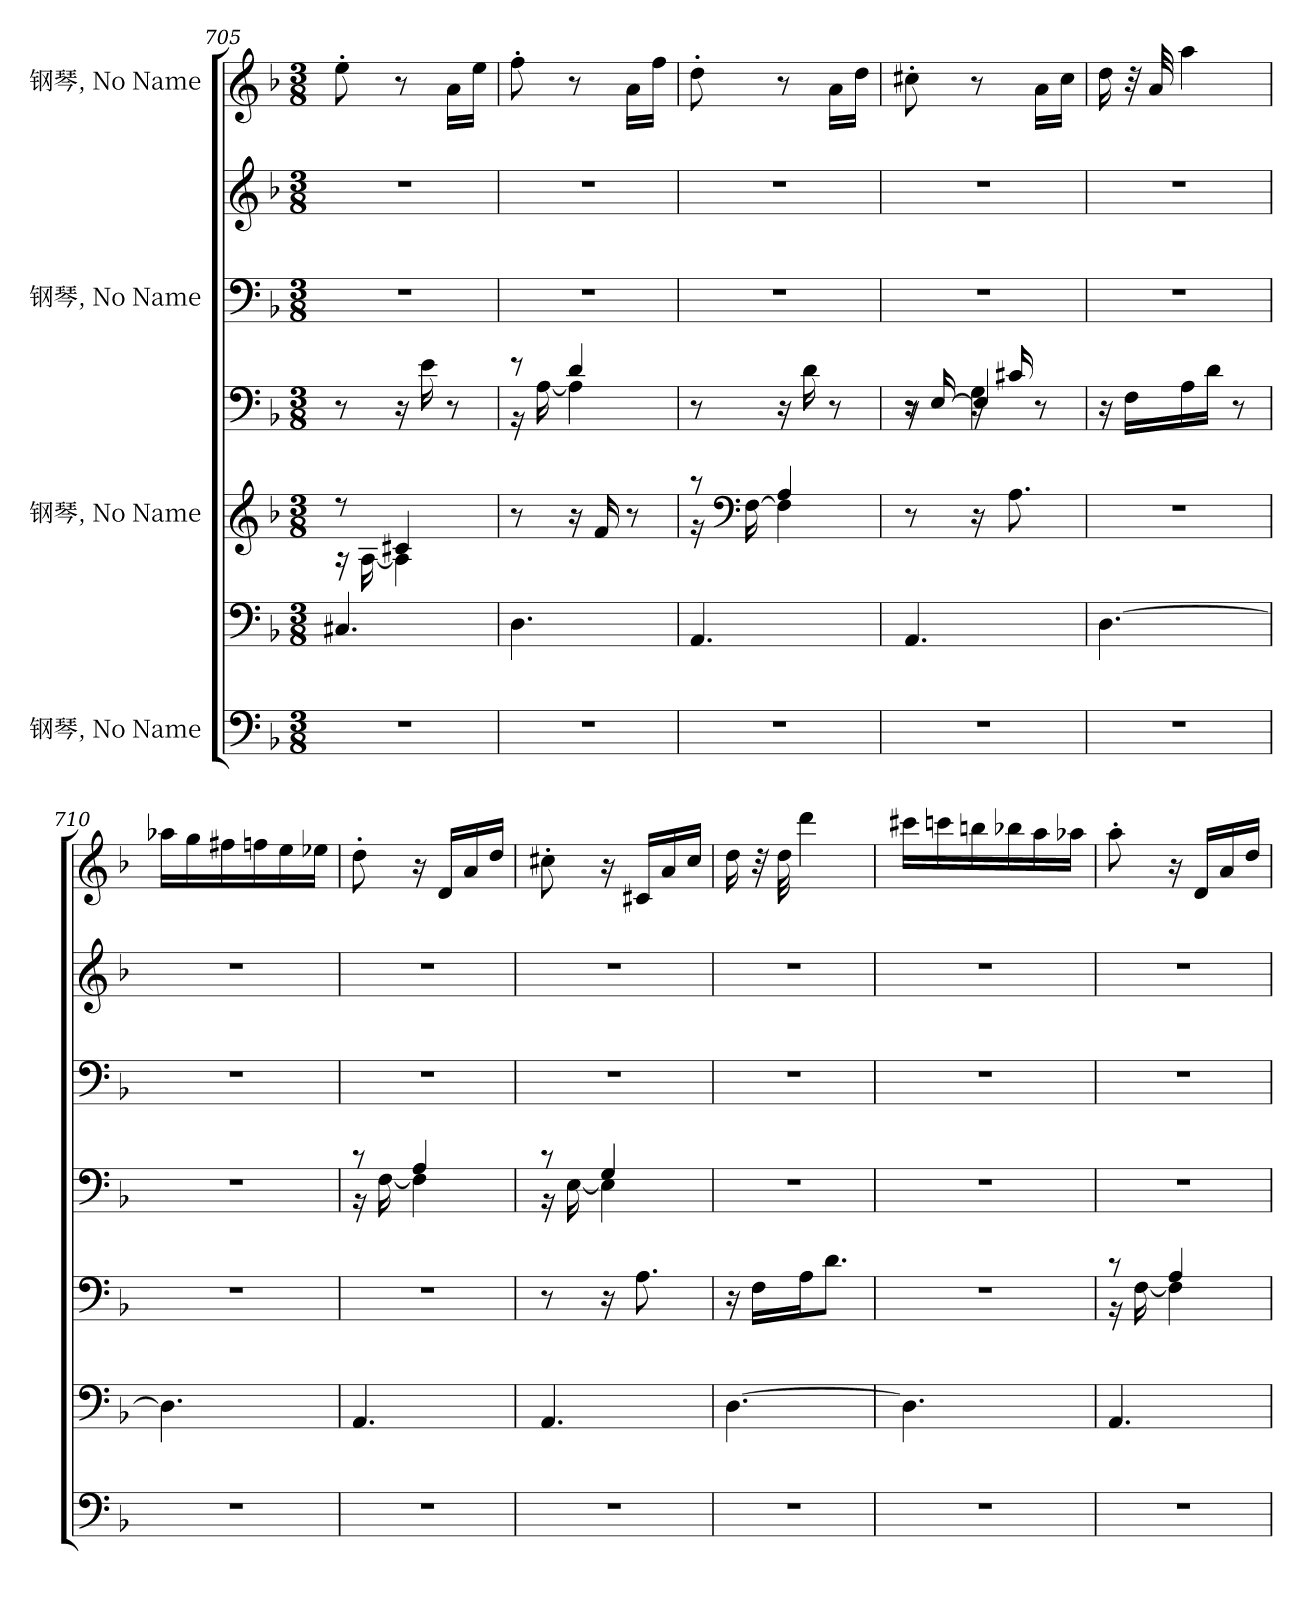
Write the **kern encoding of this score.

**kern	**kern	**kern	**kern	**kern	**kern	**kern
*part4	*part4	*part3	*part3	*part2	*part2	*part1
*staff7	*staff6	*staff5	*staff4	*staff3	*staff2	*staff1
*I"钢琴, No Name	*	*I"钢琴, No Name	*	*I"钢琴, No Name	*	*I"钢琴, No Name
*clefF4	*clefF4	*clefG2	*clefF4	*clefF4	*clefG2	*clefG2
*k[b-]	*k[b-]	*k[b-]	*k[b-]	*k[b-]	*k[b-]	*k[b-]
*M3/8	*M3/8	*M3/8	*M3/8	*M3/8	*M3/8	*M3/8
=705	=705	=705	=705	=705	=705	=705
*	*	*^	*	*	*	*
4.r	4.C#X/	8r	16r	8r	4.r	4.r	8ee'\
.	.	.	[16A\	.	.	.	.
.	.	4c#X/	4A\]	16r	.	.	8r
.	.	.	.	16e\	.	.	.
.	.	.	.	8r	.	.	16a\LL
.	.	.	.	.	.	.	16ee\JJ
*	*	*v	*v	*	*	*	*
=706	=706	=706	=706	=706	=706	=706
*	*	*	*^	*	*	*
4.r	4.D\	8r	8r	16r	4.r	4.r	8ff'\
.	.	.	.	[16A\	.	.	.
.	.	16r	4d/	4A\]	.	.	8r
.	.	16f/	.	.	.	.	.
.	.	8r	.	.	.	.	16a\LL
.	.	.	.	.	.	.	16ff\JJ
*	*	*	*v	*v	*	*	*
!!LO:PB:g=z
=707	=707	=707	=707	=707	=707	=707
*	*	*^	*	*	*	*
4.r	4.AA/	8r	16r	8r	4.r	4.r	8dd'\
*	*	*clefF4	*	*	*	*	*
.	.	.	[16F\	.	.	.	.
.	.	4A/	4F\]	16r	.	.	8r
.	.	.	.	16d\	.	.	.
.	.	.	.	8r	.	.	16a\LL
.	.	.	.	.	.	.	16dd\JJ
*	*	*v	*v	*	*	*	*
=708	=708	=708	=708	=708	=708	=708
*	*	*	*^	*	*	*
*	*	*	*	*^	*	*	*
4.r	4.AA/	8r	8r	8r	16r	4.r	4.r	8cc#X'\
.	.	.	.	.	[16E/	.	.	.
.	.	16r	16r	4G\	4E/]	.	.	8r
.	.	8.A\	16c#X/	.	.	.	.	.
.	.	.	8r	.	.	.	.	16a\LL
.	.	.	.	.	.	.	.	16cc#\JJ
*	*	*	*v	*v	*v	*	*	*
=709	=709	=709	=709	=709	=709	=709
4.r	[4.D\	4.r	16r	4.r	4.r	16dd\
.	.	.	16F\LL	.	.	32r
*	*	*	*	*	*	*MM107
.	.	.	.	.	.	32a/
.	.	.	16A\	.	.	4aa\
.	.	.	16d\JJ	.	.	.
.	.	.	8r	.	.	.
=710	=710	=710	=710	=710	=710	=710
*	*	*	*	*	*	*MM109
4.r	4.D\]	4.r	4.r	4.r	4.r	16aa-X\LL
.	.	.	.	.	.	16gg\
.	.	.	.	.	.	16ff#X\
.	.	.	.	.	.	16ffn\
.	.	.	.	.	.	16ee\
*	*	*	*	*	*	*MM107
.	.	.	.	.	.	16ee-X\JJ
=711	=711	=711	=711	=711	=711	=711
*	*	*	*	*	*	*MM111
*	*	*	*^	*	*	*
4.r	4.AA/	4.r	8r	16r	4.r	4.r	8dd'\
.	.	.	.	[16F\	.	.	.
.	.	.	4A/	4F\]	.	.	16r
.	.	.	.	.	.	.	16d/LL
.	.	.	.	.	.	.	16a/
.	.	.	.	.	.	.	16dd/JJ
!!LO:PB:g=z
=712	=712	=712	=712	=712	=712	=712	=712
4.r	4.AA/	8r	8r	16r	4.r	4.r	8cc#X'\
.	.	.	.	[16E\	.	.	.
.	.	16r	4G/	4E\]	.	.	16r
.	.	8.A\	.	.	.	.	16c#X/LL
.	.	.	.	.	.	.	16a/
.	.	.	.	.	.	.	16cc#/JJ
*	*	*	*v	*v	*	*	*
=713	=713	=713	=713	=713	=713	=713
4.r	[4.D\	16r	4.r	4.r	4.r	16dd\
.	.	16F\LL	.	.	.	32r
.	.	.	.	.	.	32dd\
.	.	16A\J	.	.	.	4ddd\
.	.	8.d\J	.	.	.	.
=714	=714	=714	=714	=714	=714	=714
*	*	*	*	*	*	*MM109
4.r	4.D\]	4.r	4.r	4.r	4.r	16ccc#X\LL
.	.	.	.	.	.	16cccn\
.	.	.	.	.	.	16bbn\
.	.	.	.	.	.	16bb-X\
.	.	.	.	.	.	16aa\
*	*	*	*	*	*	*MM107
.	.	.	.	.	.	16aa-X\JJ
=715	=715	=715	=715	=715	=715	=715
*	*	*	*	*	*	*MM111
*	*	*^	*	*	*	*
4.r	4.AA/	8r	16r	4.r	4.r	4.r	8aa'\
.	.	.	[16F\	.	.	.	.
.	.	4A/	4F\]	.	.	.	16r
.	.	.	.	.	.	.	16d/LL
.	.	.	.	.	.	.	16a/
.	.	.	.	.	.	.	16dd/JJ
*	*	*v	*v	*	*	*	*
=	=	=	=	=	=	=
*-	*-	*-	*-	*-	*-	*-
